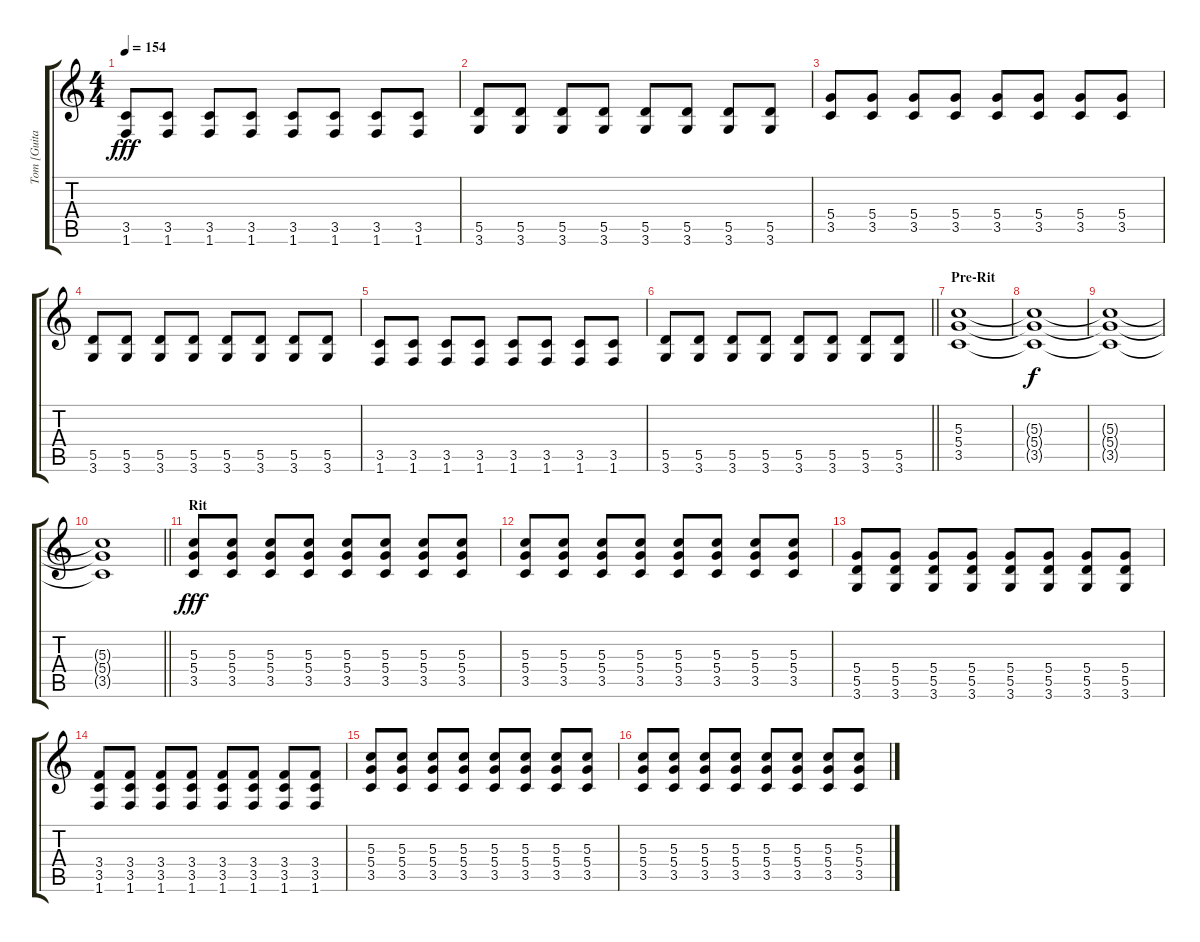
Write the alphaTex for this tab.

\track ("Tom [Guitar]" "Tom [Guita") {instrument overdrivenguitar}
\staff {score tabs}
\tuning (E4 B3 G3 D3 A2 E2) {hide}
\ts (4 4)
\tempo 154
\clef g2
\ks c
(3.5 1.6).8{dy fff} (3.5 1.6).8 (3.5 1.6).8 (3.5 1.6).8 (3.5 1.6).8 (3.5 1.6).8 (3.5 1.6).8 (3.5 1.6).8 |
(5.5 3.6).8 (5.5 3.6).8 (5.5 3.6).8 (5.5 3.6).8 (5.5 3.6).8 (5.5 3.6).8 (5.5 3.6).8 (5.5 3.6).8 |
(5.4 3.5).8 (5.4 3.5).8 (5.4 3.5).8 (5.4 3.5).8 (5.4 3.5).8 (5.4 3.5).8 (5.4 3.5).8 (5.4 3.5).8 |
(5.5 3.6).8 (5.5 3.6).8 (5.5 3.6).8 (5.5 3.6).8 (5.5 3.6).8 (5.5 3.6).8 (5.5 3.6).8 (5.5 3.6).8 |
(3.5 1.6).8 (3.5 1.6).8 (3.5 1.6).8 (3.5 1.6).8 (3.5 1.6).8 (3.5 1.6).8 (3.5 1.6).8 (3.5 1.6).8 |
\barLineRight lightlight
(5.5 3.6).8 (5.5 3.6).8 (5.5 3.6).8 (5.5 3.6).8 (5.5 3.6).8 (5.5 3.6).8 (5.5 3.6).8 (5.5 3.6).8 |
\section ("" "Pre-Rit")
(5.3 5.4 3.5).1 |
(5.3{t} 5.4{t} 3.5{t}).1{dy f} |
(5.3{t} 5.4{t} 3.5{t}).1 |
\barLineRight lightlight
(5.3{t} 5.4{t} 3.5{t}).1 |
\section ("" "Rit")
(5.3 5.4 3.5).8{dy fff} (5.3 5.4 3.5).8 (5.3 5.4 3.5).8 (5.3 5.4 3.5).8 (5.3 5.4 3.5).8 (5.3 5.4 3.5).8 (5.3 5.4 3.5).8 (5.3 5.4 3.5).8 |
(5.3 5.4 3.5).8 (5.3 5.4 3.5).8 (5.3 5.4 3.5).8 (5.3 5.4 3.5).8 (5.3 5.4 3.5).8 (5.3 5.4 3.5).8 (5.3 5.4 3.5).8 (5.3 5.4 3.5).8 |
(5.4 5.5 3.6).8 (5.4 5.5 3.6).8 (5.4 5.5 3.6).8 (5.4 5.5 3.6).8 (5.4 5.5 3.6).8 (5.4 5.5 3.6).8 (5.4 5.5 3.6).8 (5.4 5.5 3.6).8 |
(3.4 3.5 1.6).8 (3.4 3.5 1.6).8 (3.4 3.5 1.6).8 (3.4 3.5 1.6).8 (3.4 3.5 1.6).8 (3.4 3.5 1.6).8 (3.4 3.5 1.6).8 (3.4 3.5 1.6).8 |
(5.3 5.4 3.5).8 (5.3 5.4 3.5).8 (5.3 5.4 3.5).8 (5.3 5.4 3.5).8 (5.3 5.4 3.5).8 (5.3 5.4 3.5).8 (5.3 5.4 3.5).8 (5.3 5.4 3.5).8 |
(5.3 5.4 3.5).8 (5.3 5.4 3.5).8 (5.3 5.4 3.5).8 (5.3 5.4 3.5).8 (5.3 5.4 3.5).8 (5.3 5.4 3.5).8 (5.3 5.4 3.5).8 (5.3 5.4 3.5).8
